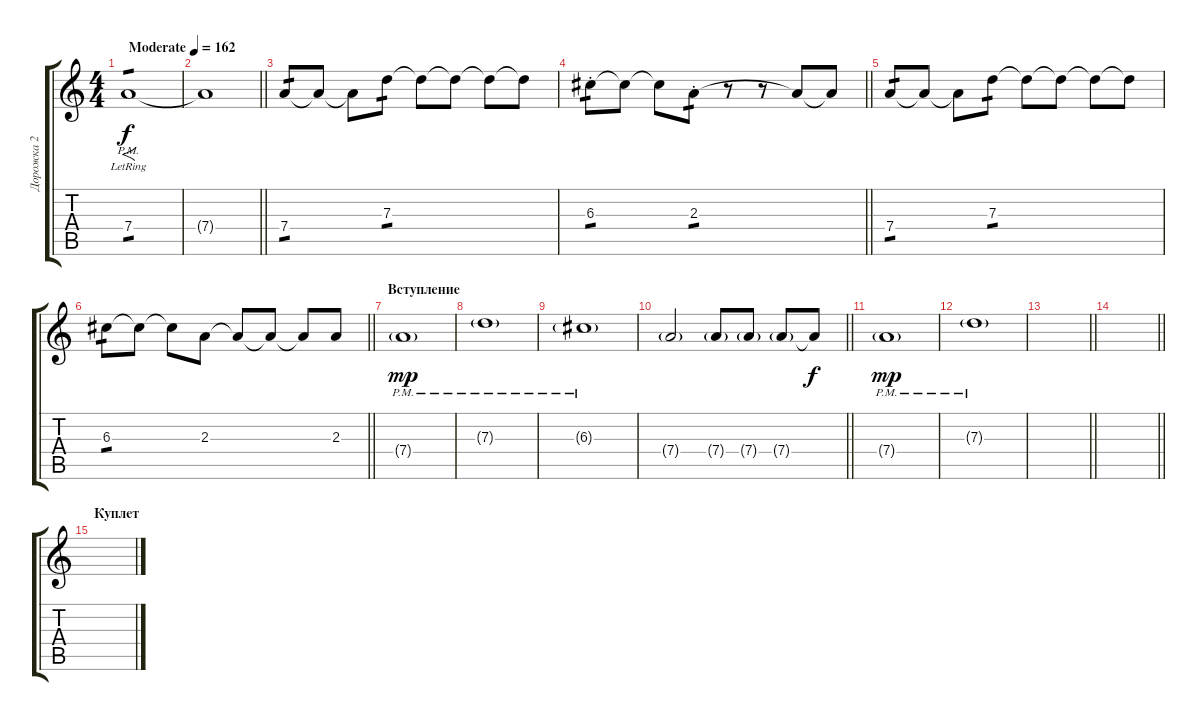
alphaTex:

\track ("Дорожка 2" "Дорожка 2") {instrument overdrivenguitar}
\staff {score tabs}
\tuning (E4 B3 G3 D3 A2 E2) {hide}
\ts (4 4)
\tempo (162 "Moderate")
\clef g2
\ks c
7.4{pm lr}.1{f tp 1 dy f instrument overdrivenguitar} |
\barLineRight lightlight
7.4{t}.1 |
7.4.8{tp 1} 7.4{t}.8 7.4{t}.8 7.3.8{tp 1} 7.3{t}.8 7.3{t}.8 7.3{t}.8 7.3{t}.8 |
\barLineRight lightlight
6.3{st}.8{tp 1} 6.3{t}.8 6.3{t}.8 2.3{st}.8{tp 1} r.8 r.8 2.3{t}.8 2.3{t}.8 |
7.4.8{tp 1} 7.4{t}.8 7.4{t}.8 7.3.8{tp 1} 7.3{t}.8 7.3{t}.8 7.3{t}.8 7.3{t}.8 |
\barLineRight lightlight
6.3.8{tp 1} 6.3{t}.8 6.3{t}.8 2.3.8 2.3{t}.8 2.3{t}.8 2.3{t}.8 2.3.8 |
\section ("" "Вступление")
7.4{g pm}.1{dy mp} |
7.3{g pm}.1 |
6.3{g pm}.1 |
\barLineRight lightlight
7.4{g}.2 7.4{g}.8 7.4{g}.8 7.4{g}.8 7.4{t}.8{dy f} |
7.4{g pm}.1{dy mp} |
7.3{g pm}.1 |
\barLineRight lightlight
|
\barLineRight lightlight
|
\section ("" "Куплет")
